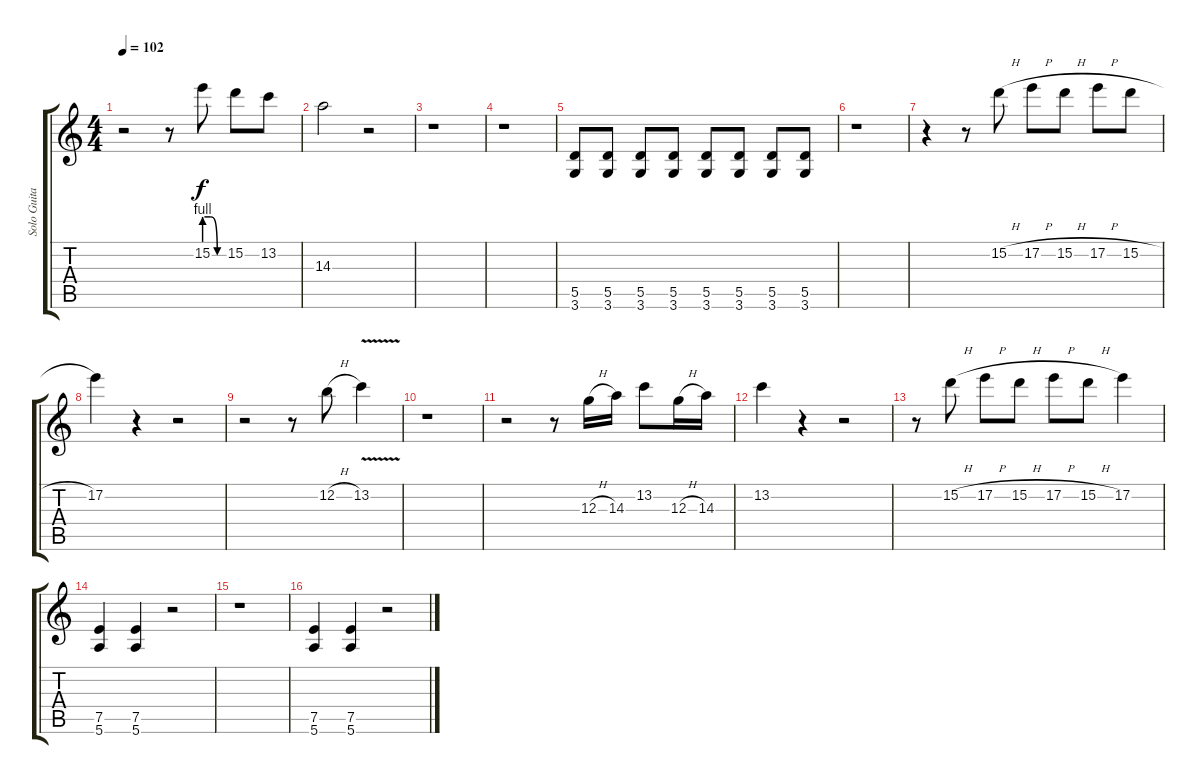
\track ("Solo Guitar (electric)" "Solo Guita") {instrument distortionguitar}
\staff {score tabs}
\tuning (E4 B3 G3 D3 A2 E2) {hide}
\ts (4 4)
\tempo 102
\clef g2
\ks c
r.2{dy f} r.8 15.2{be (custom 0 4 20 4 40 0 60 0)}.8 15.2.8 13.2.8 |
14.3.2 r.2 |
r.1 |
r.1 |
(5.5 3.6).8 (5.5 3.6).8 (5.5 3.6).8 (5.5 3.6).8 (5.5 3.6).8 (5.5 3.6).8 (5.5 3.6).8 (5.5 3.6).8 |
r.1 |
r.4 r.8 15.2{h}.8 17.2{h}.8 15.2{h}.8 17.2{h}.8 15.2{h}.8 |
17.2.4 r.4 r.2 |
r.2 r.8 12.2{h}.8 13.2{v}.4 |
r.1 |
r.2 r.8 12.3{h}.16 14.3.16 13.2.8 12.3{h}.16 14.3.16 |
13.2.4 r.4 r.2 |
r.8 15.2{h}.8 17.2{h}.8 15.2{h}.8 17.2{h}.8 15.2{h}.8 17.2.4 |
(7.5 5.6).4 (7.5 5.6).4 r.2 |
r.1 |
(7.5 5.6).4 (7.5 5.6).4 r.2
